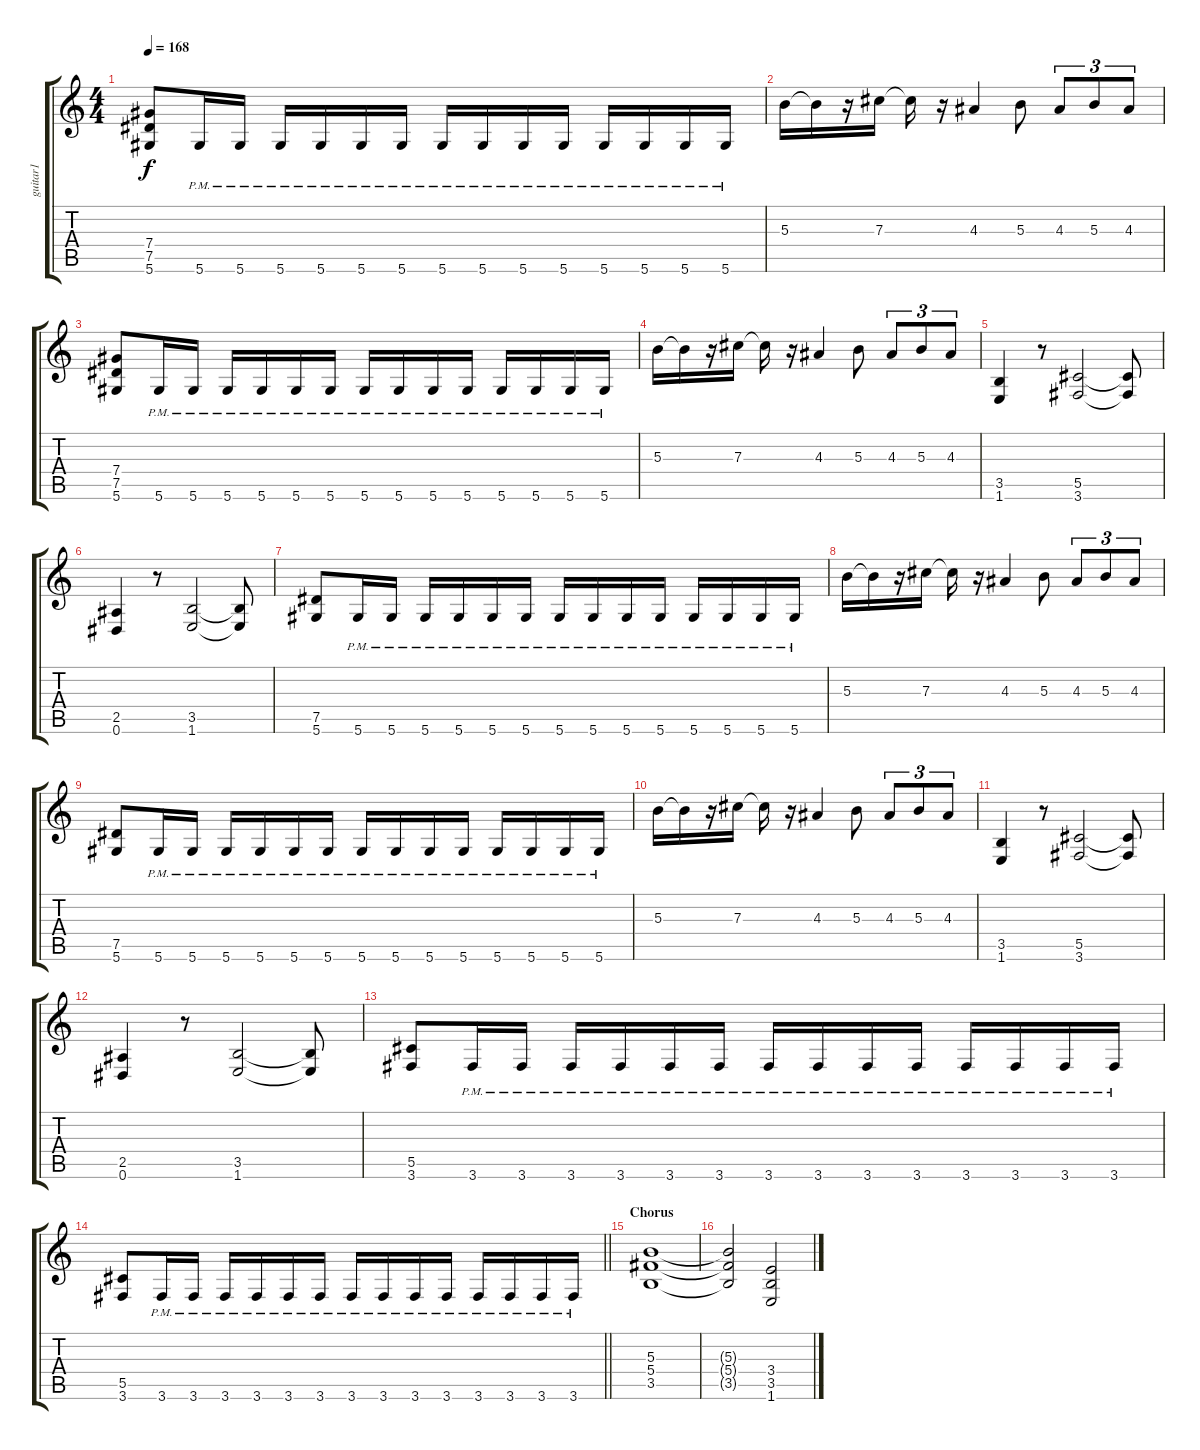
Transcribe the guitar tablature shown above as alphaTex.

\track ("guitar1" "guitar1") {instrument distortionguitar}
\staff {score tabs}
\tuning (Eb4 Bb3 Gb3 Db3 Ab2 Eb2) {hide}
\ts (4 4)
\tempo 168
\clef g2
\ks c
(7.4 7.5 5.6).8{dy f} 5.6{pm}.16 5.6{pm}.16 5.6{pm}.16 5.6{pm}.16 5.6{pm}.16 5.6{pm}.16 5.6{pm}.16 5.6{pm}.16 5.6{pm}.16 5.6{pm}.16 5.6{pm}.16 5.6{pm}.16 5.6{pm}.16 5.6{pm}.16 |
5.3.16 5.3{t}.16 r.16 7.3.16 7.3{t}.16 r.16 4.3.4 5.3.8 4.3.8{tu (3 2)} 5.3.8{tu (3 2)} 4.3.8{tu (3 2)} |
(7.4 7.5 5.6).8 5.6{pm}.16 5.6{pm}.16 5.6{pm}.16 5.6{pm}.16 5.6{pm}.16 5.6{pm}.16 5.6{pm}.16 5.6{pm}.16 5.6{pm}.16 5.6{pm}.16 5.6{pm}.16 5.6{pm}.16 5.6{pm}.16 5.6{pm}.16 |
5.3.16 5.3{t}.16 r.16 7.3.16 7.3{t}.16 r.16 4.3.4 5.3.8 4.3.8{tu (3 2)} 5.3.8{tu (3 2)} 4.3.8{tu (3 2)} |
(3.5 1.6).4 r.8 (5.5 3.6).2 (5.5{t} 3.6{t}).8 |
(2.5 0.6).4 r.8 (3.5 1.6).2 (3.5{t} 1.6{t}).8 |
(7.5 5.6).8 5.6{pm}.16 5.6{pm}.16 5.6{pm}.16 5.6{pm}.16 5.6{pm}.16 5.6{pm}.16 5.6{pm}.16 5.6{pm}.16 5.6{pm}.16 5.6{pm}.16 5.6{pm}.16 5.6{pm}.16 5.6{pm}.16 5.6{pm}.16 |
5.3.16 5.3{t}.16 r.16 7.3.16 7.3{t}.16 r.16 4.3.4 5.3.8 4.3.8{tu (3 2)} 5.3.8{tu (3 2)} 4.3.8{tu (3 2)} |
(7.5 5.6).8 5.6{pm}.16 5.6{pm}.16 5.6{pm}.16 5.6{pm}.16 5.6{pm}.16 5.6{pm}.16 5.6{pm}.16 5.6{pm}.16 5.6{pm}.16 5.6{pm}.16 5.6{pm}.16 5.6{pm}.16 5.6{pm}.16 5.6{pm}.16 |
5.3.16 5.3{t}.16 r.16 7.3.16 7.3{t}.16 r.16 4.3.4 5.3.8 4.3.8{tu (3 2)} 5.3.8{tu (3 2)} 4.3.8{tu (3 2)} |
(3.5 1.6).4 r.8 (5.5 3.6).2 (5.5{t} 3.6{t}).8 |
(2.5 0.6).4 r.8 (3.5 1.6).2 (3.5{t} 1.6{t}).8 |
(5.5 3.6).8 3.6{pm}.16 3.6{pm}.16 3.6{pm}.16 3.6{pm}.16 3.6{pm}.16 3.6{pm}.16 3.6{pm}.16 3.6{pm}.16 3.6{pm}.16 3.6{pm}.16 3.6{pm}.16 3.6{pm}.16 3.6{pm}.16 3.6{pm}.16 |
\barLineRight lightlight
(5.5 3.6).8 3.6{pm}.16 3.6{pm}.16 3.6{pm}.16 3.6{pm}.16 3.6{pm}.16 3.6{pm}.16 3.6{pm}.16 3.6{pm}.16 3.6{pm}.16 3.6{pm}.16 3.6{pm}.16 3.6{pm}.16 3.6{pm}.16 3.6{pm}.16 |
\section ("" "Chorus")
(5.3 5.4 3.5).1 |
(5.3{t} 5.4{t} 3.5{t}).2 (3.4 3.5 1.6).2
